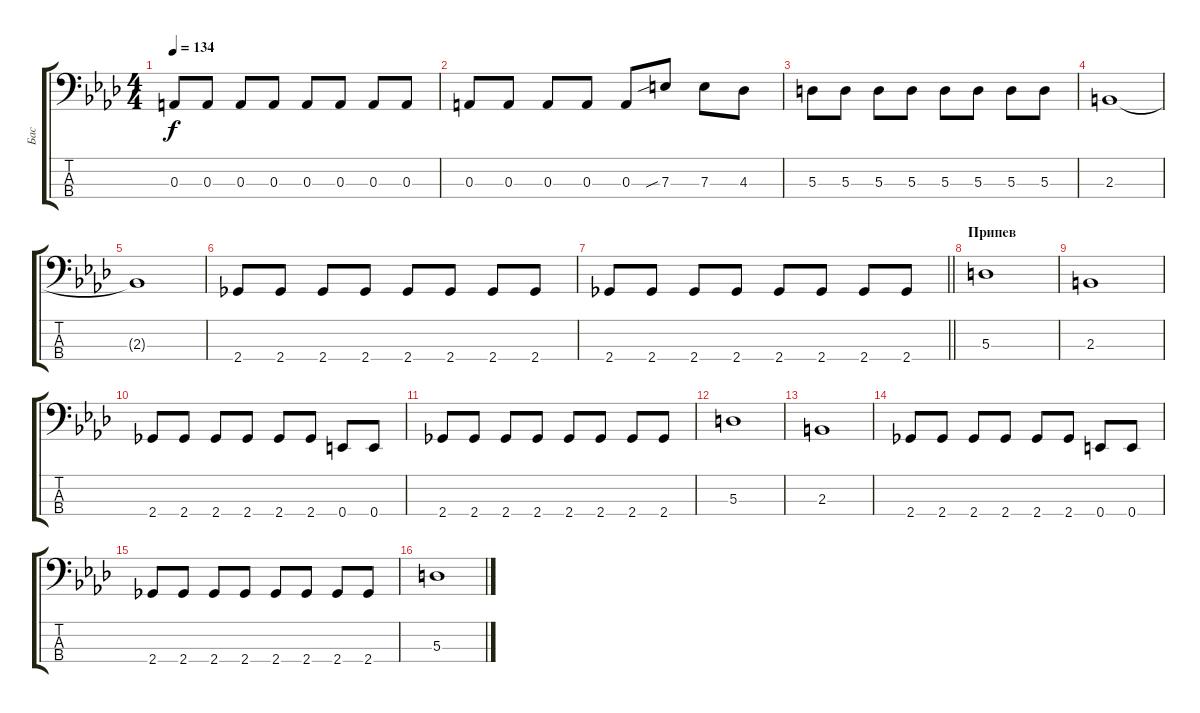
\track ("Бас" "Бас") {instrument electricbassfinger}
\staff {score tabs}
\tuning (G2 D2 A1 E1) {hide}
\ts (4 4)
\tempo 134
\clef f4
\ks fminor
0.3.8{dy f} 0.3.8 0.3.8 0.3.8 0.3.8 0.3.8 0.3.8 0.3.8 |
0.3.8 0.3.8 0.3.8 0.3.8 0.3.8 7.3{sib}.8 7.3.8 4.3.8 |
5.3.8 5.3.8 5.3.8 5.3.8 5.3.8 5.3.8 5.3.8 5.3.8 |
2.3.1 |
2.3{t}.1 |
2.4.8 2.4.8 2.4.8 2.4.8 2.4.8 2.4.8 2.4.8 2.4.8 |
\barLineRight lightlight
2.4.8 2.4.8 2.4.8 2.4.8 2.4.8 2.4.8 2.4.8 2.4.8 |
\section ("" "Припев")
5.3.1 |
2.3.1 |
2.4.8 2.4.8 2.4.8 2.4.8 2.4.8 2.4.8 0.4.8 0.4.8 |
2.4.8 2.4.8 2.4.8 2.4.8 2.4.8 2.4.8 2.4.8 2.4.8 |
5.3.1 |
2.3.1 |
2.4.8 2.4.8 2.4.8 2.4.8 2.4.8 2.4.8 0.4.8 0.4.8 |
2.4.8 2.4.8 2.4.8 2.4.8 2.4.8 2.4.8 2.4.8 2.4.8 |
5.3.1
